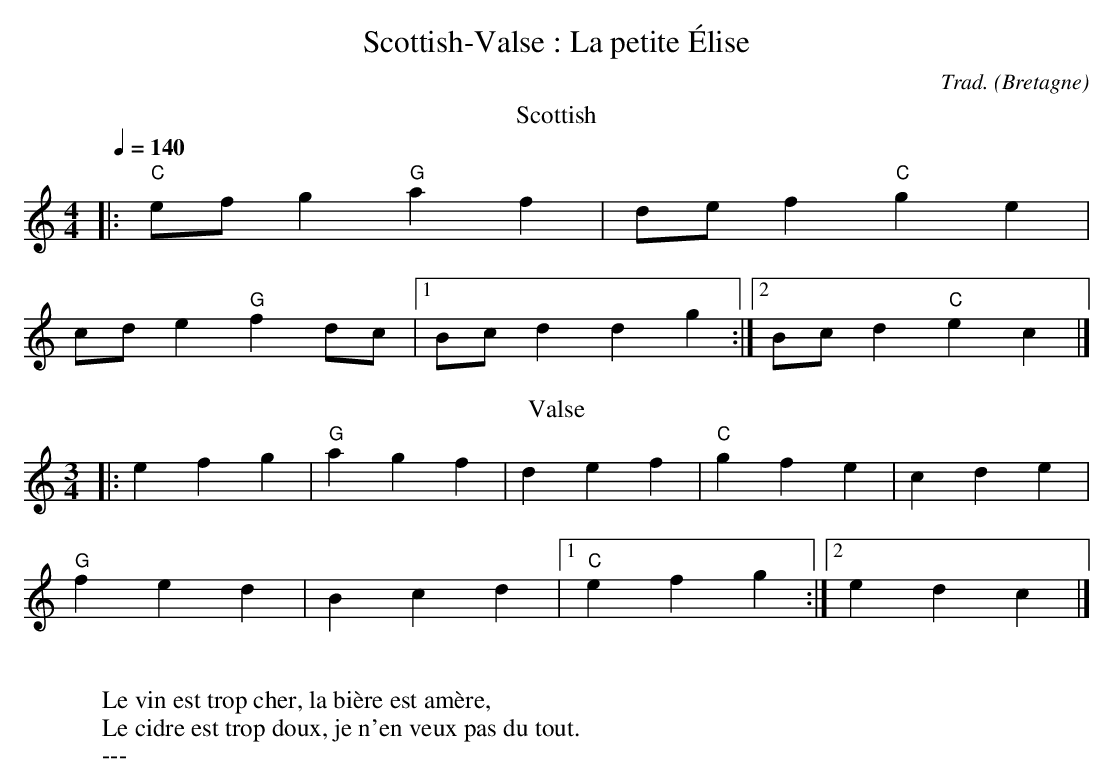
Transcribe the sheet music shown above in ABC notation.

X:1
T:Scottish-Valse : La petite Élise
C:Trad.
O:Bretagne
M:4/4
L:1/16
Q:1/4=140
K:C
T:Scottish
|:"C"e2f2 g4 "G"a4 f4 | d2e2 f4 "C"g4 e4 |
c2d2 e4 "G"f4 d2c2 |1 B2c2 d4 d4 g4 :|2 B2c2 d4 "C"e4 c4 |]
T:Valse
M:3/4
L:1/16
K:C
|:e4 f4 g4 | "G"a4 g4 f4 | d4 e4 f4 | "C"g4 f4 e4 | c4 d4 e4 |
"G"f4 e4 d4 | B4 c4 d4 |1 "C"e4 f4 g4 :|2 e4 d4 c4 |]
W:
W:Le vin est trop cher, la bière est amère,
W:Le cidre est trop doux, je n'en veux pas du tout.
W:---
